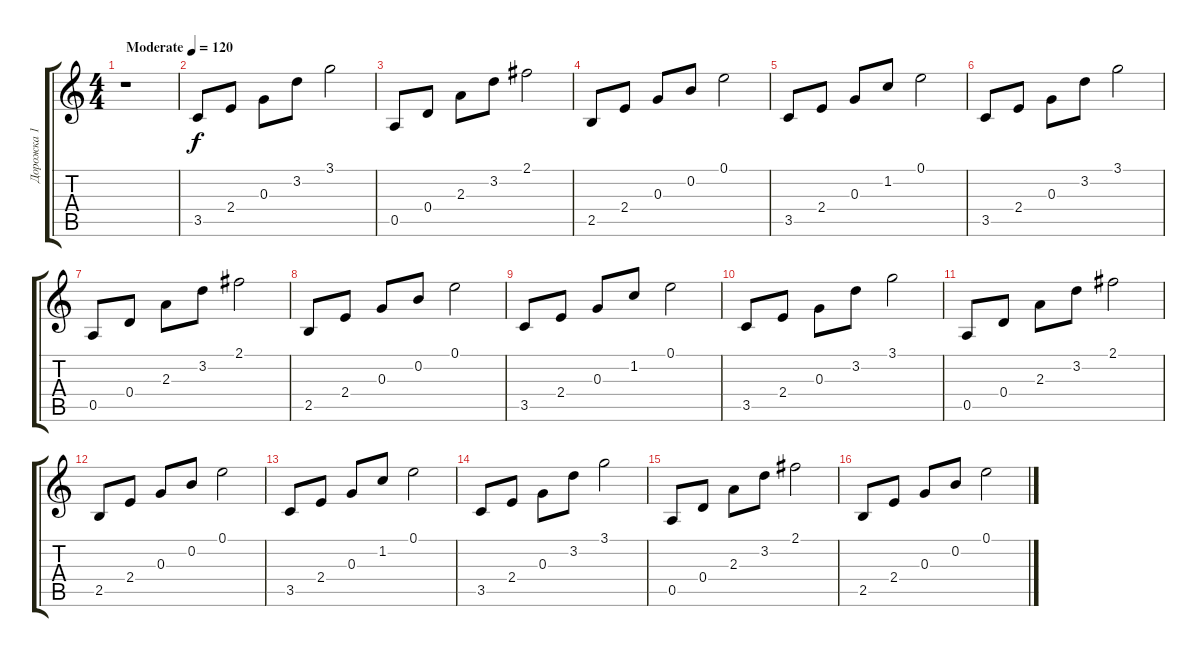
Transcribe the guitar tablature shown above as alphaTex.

\track ("Дорожка 1" "Дорожка 1") {instrument acousticguitarsteel}
\staff {score tabs}
\tuning (E4 B3 G3 D3 A2 E2) {hide}
\ts (4 4)
\tempo (120 "Moderate")
\clef g2
\ks c
r.1{dy f instrument acousticguitarsteel} |
3.5.8 2.4.8 0.3.8 3.2.8 3.1.2 |
0.5.8 0.4.8 2.3.8 3.2.8 2.1.2 |
2.5.8 2.4.8 0.3.8 0.2.8 0.1.2 |
3.5.8 2.4.8 0.3.8 1.2.8 0.1.2 |
3.5.8 2.4.8 0.3.8 3.2.8 3.1.2 |
0.5.8 0.4.8 2.3.8 3.2.8 2.1.2 |
2.5.8 2.4.8 0.3.8 0.2.8 0.1.2 |
3.5.8 2.4.8 0.3.8 1.2.8 0.1.2 |
3.5.8 2.4.8 0.3.8 3.2.8 3.1.2 |
0.5.8 0.4.8 2.3.8 3.2.8 2.1.2 |
2.5.8 2.4.8 0.3.8 0.2.8 0.1.2 |
3.5.8 2.4.8 0.3.8 1.2.8 0.1.2 |
3.5.8 2.4.8 0.3.8 3.2.8 3.1.2 |
0.5.8 0.4.8 2.3.8 3.2.8 2.1.2 |
2.5.8 2.4.8 0.3.8 0.2.8 0.1.2
